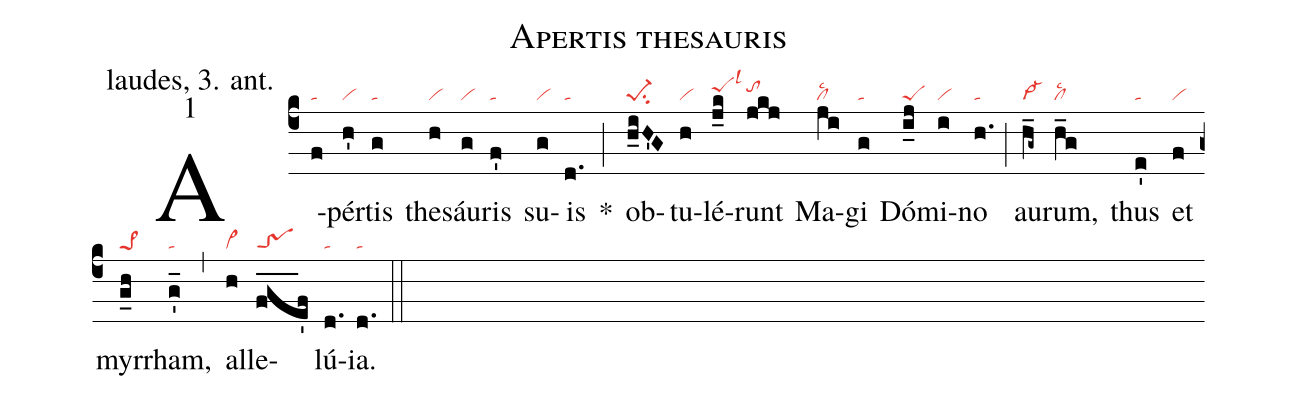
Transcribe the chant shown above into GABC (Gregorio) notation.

name: Apertis thesauris;
office-part: laudes, 3. ant.;
mode: 1;
nabc-lines: 1;
%%
(c4) A(f|ta)pér(h'|vi)tis(g|ta) the(h|vi)sáu(g|vi)ris(f'|ta) su(g|vi)is(d.|ta) *(;)
ob(h_iH'G|pe-1su2)tu(h|vi)lé(j_k|peShilsl3)runt(jkj|tohi) Ma(ji|cllsc2)gi(g|ta) Dó(i_j|peS)mi(i|vi)no(h.|ta) (;)
au(h_g~|vi->)rum,(h_g|cllsc2) thus(e'|ta) et(f|vi) myr(g_h|pe>1)rham,(g'_|ta) (,)
al(h|vi>)le(fge'___f|trS)lú(d.|ta)ia.(d.|ta) (::)
